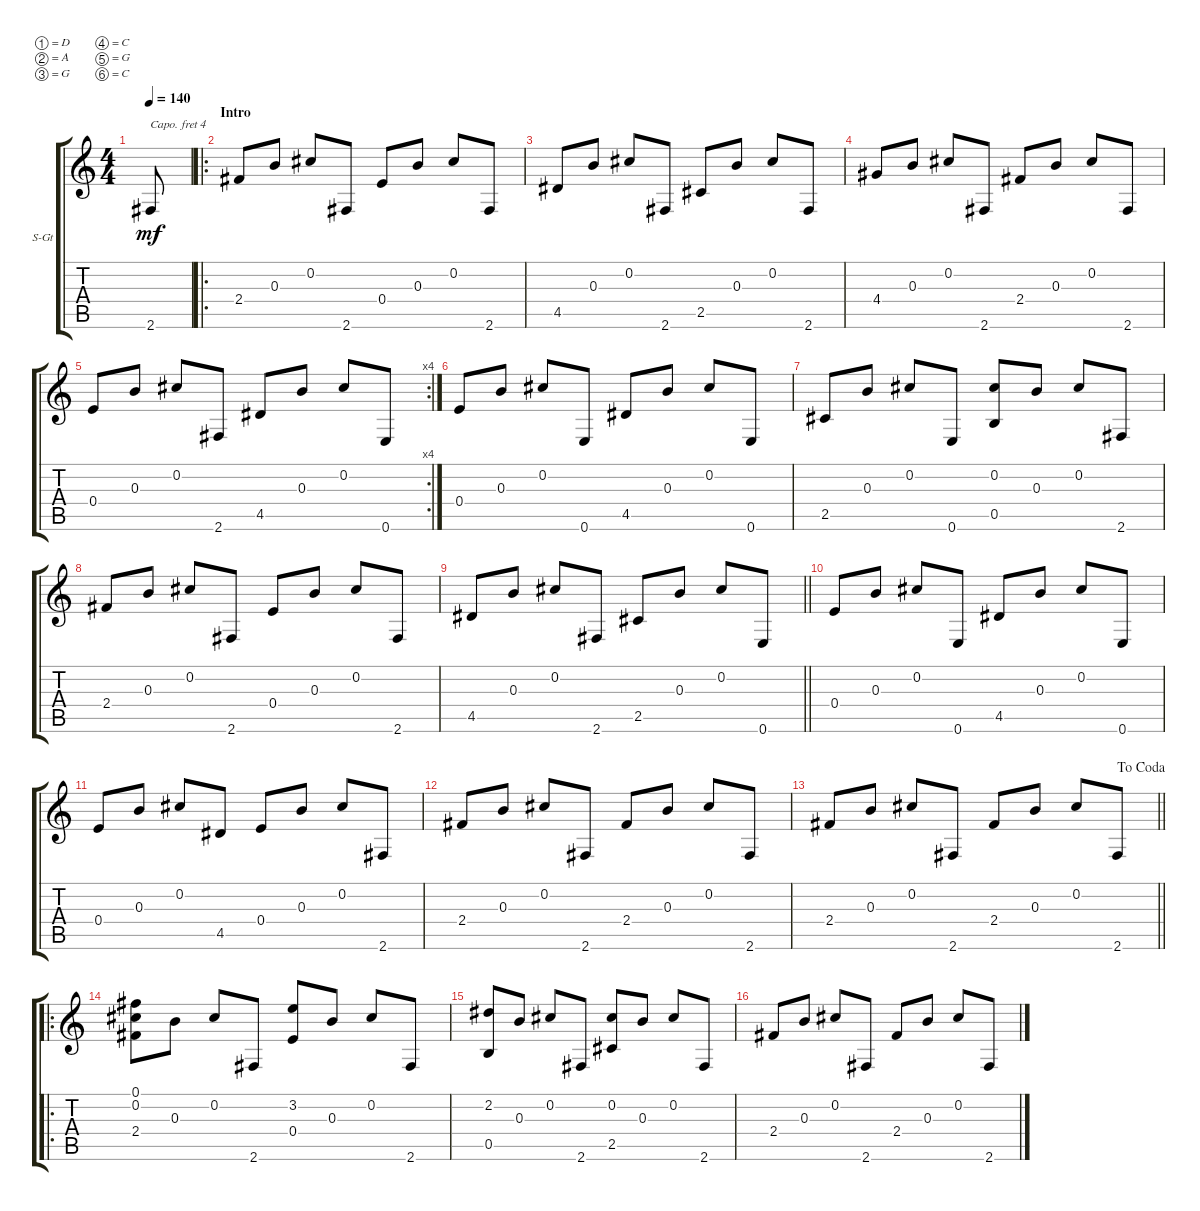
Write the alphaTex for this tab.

\defaultSystemsLayout 4
\bracketExtendMode groupsimilarinstruments
\firstSystemTrackNameOrientation horizontal
\otherSystemsTrackNameOrientation horizontal
\track ("Steel Guitar" "S-Gt") {instrument acousticguitarsteel}
\staff {score tabs}
\capo 4
\tuning (D4 A3 G3 C3 G2 C2)
\ts (4 4)
\ac
\tempo 140
\clef g2
\ks c
2.6.8{dy mf instrument acousticguitarsteel} |
\ro
\section ("" "Intro")
2.4.8 0.3.8 0.2.8 2.6.8 0.4.8 0.3.8 0.2.8 2.6.8 |
4.5.8 0.3.8 0.2.8 2.6.8 2.5.8 0.3.8 0.2.8 2.6.8 |
4.4.8 0.3.8 0.2.8 2.6.8 2.4.8 0.3.8 0.2.8 2.6.8 |
\rc 4
0.4.8 0.3.8 0.2.8 2.6.8 4.5.8 0.3.8 0.2.8 0.6.8 |
0.4.8 0.3.8 0.2.8 0.6.8 4.5.8 0.3.8 0.2.8 0.6.8 |
2.5.8 0.3.8 0.2.8 0.6.8 (0.5 0.2).8 0.3.8 0.2.8 2.6.8 |
2.4.8 0.3.8 0.2.8 2.6.8 0.4.8 0.3.8 0.2.8 2.6.8 |
\barLineRight lightlight
4.5.8 0.3.8 0.2.8 2.6.8 2.5.8 0.3.8 0.2.8 0.6.8 |
0.4.8 0.3.8 0.2.8 0.6.8 4.5.8 0.3.8 0.2.8 0.6.8 |
0.4.8 0.3.8 0.2.8 4.5.8 0.4.8 0.3.8 0.2.8 2.6.8 |
2.4.8 0.3.8 0.2.8 2.6.8 2.4.8 0.3.8 0.2.8 2.6.8 |
\jump dacoda
\barLineRight lightlight
2.4.8 0.3.8 0.2.8 2.6.8 2.4.8 0.3.8 0.2.8 2.6.8 |
\ro
(2.4 0.2 0.1).8 0.3.8 0.2.8 2.6.8 (0.4 3.2).8 0.3.8 0.2.8 2.6.8 |
(0.5 2.2).8 0.3.8 0.2.8 2.6.8 (2.5 0.2).8 0.3.8 0.2.8 2.6.8 |
2.4.8 0.3.8 0.2.8 2.6.8 2.4.8 0.3.8 0.2.8 2.6.8
